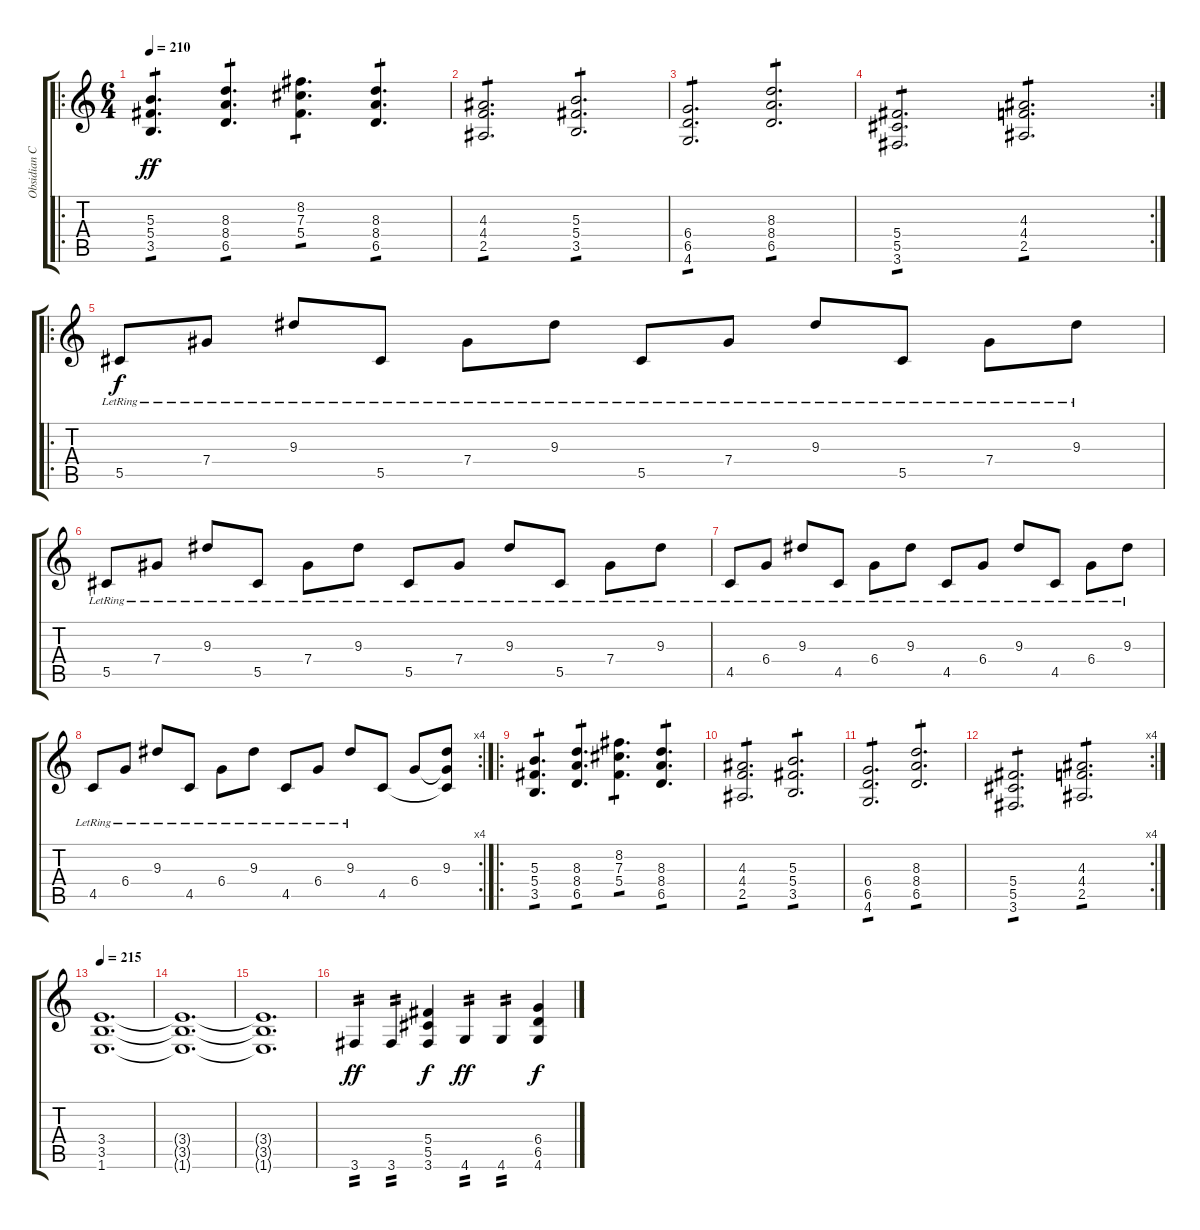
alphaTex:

\track ("Obsidian C" "Obsidian C") {instrument distortionguitar}
\staff {score tabs}
\tuning (Eb4 Bb3 Gb3 Db3 Ab2 Eb2) {hide}
\ro
\ts (6 4)
\tempo 210
\clef g2
\ks c
(5.3 5.4 3.5).4{d tp 1 dy ff} (8.3 8.4 6.5).4{d tp 1} (8.2 7.3 5.4).4{d tp 1} (8.3 8.4 6.5).4{d tp 1} |
(4.3 4.4 2.5).2{d tp 1} (5.3 5.4 3.5).2{d tp 1} |
(6.4 6.5 4.6).2{d tp 1} (8.3 8.4 6.5).2{d tp 1} |
\rc 2
(5.4 5.5 3.6).2{d tp 1} (4.3 4.4 2.5).2{d tp 1} |
\ro
5.5{lr}.8{dy f} 7.4{lr}.8 9.3{lr}.8 5.5{lr}.8 7.4{lr}.8 9.3{lr}.8 5.5{lr}.8 7.4{lr}.8 9.3{lr}.8 5.5{lr}.8 7.4{lr}.8 9.3{lr}.8 |
5.5{lr}.8 7.4{lr}.8 9.3{lr}.8 5.5{lr}.8 7.4{lr}.8 9.3{lr}.8 5.5{lr}.8 7.4{lr}.8 9.3{lr}.8 5.5{lr}.8 7.4{lr}.8 9.3{lr}.8 |
4.5{lr}.8 6.4{lr}.8 9.3{lr}.8 4.5{lr}.8 6.4{lr}.8 9.3{lr}.8 4.5{lr}.8 6.4{lr}.8 9.3{lr}.8 4.5{lr}.8 6.4{lr}.8 9.3{lr}.8 |
\rc 4
4.5{lr}.8 6.4{lr}.8 9.3{lr}.8 4.5{lr}.8 6.4{lr}.8 9.3{lr}.8 4.5{lr}.8 6.4{lr}.8 9.3{lr}.8 4.5.8 6.4.8 (9.3 6.4{t} 4.5{t}).8 |
\ro
(5.3 5.4 3.5).4{d tp 1} (8.3 8.4 6.5).4{d tp 1} (8.2 7.3 5.4).4{d tp 1} (8.3 8.4 6.5).4{d tp 1} |
(4.3 4.4 2.5).2{d tp 1} (5.3 5.4 3.5).2{d tp 1} |
(6.4 6.5 4.6).2{d tp 1} (8.3 8.4 6.5).2{d tp 1} |
\rc 4
(5.4 5.5 3.6).2{d tp 1} (4.3 4.4 2.5).2{d tp 1} |
\tempo 215
(3.4 3.5 1.6).1{d} |
(3.4{t} 3.5{t} 1.6{t}).1{d} |
(3.4{t} 3.5{t} 1.6{t}).1{d} |
3.6.4{tp 2 dy ff} 3.6.4{tp 2} (5.4 5.5 3.6).4{dy f} 4.6.4{tp 2 dy ff} 4.6.4{tp 2} (6.4 6.5 4.6).4{dy f}
